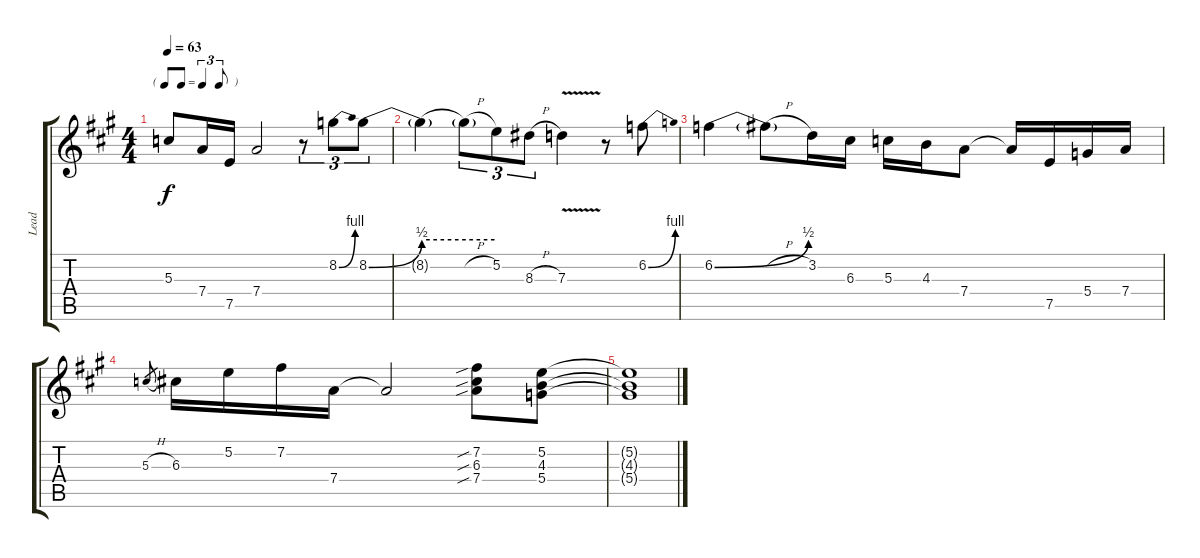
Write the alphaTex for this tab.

\track ("Lead" "Lead") {instrument electricguitarjazz}
\staff {score tabs}
\tuning (E4 B3 G3 D3 A2 E2) {hide}
\ts (4 4)
\tf triplet8th
\tempo 63
\clef g2
\ks a
5.3{t}.8{dy f} 7.4.16 7.5.16 7.4.2 r.8{tu (3 2)} 8.2{be (bend 0 0 60 4)}.8{tu (3 2)} 8.2{be (bend 0 0 60 2)}.8{tu (3 2)} |
8.2{be (hold 0 2 60 2) t}.4 8.2{h t}.8{tu (3 2)} 5.2.8{tu (3 2)} 8.3{h}.8{tu (3 2)} 7.3{v}.4 r.8 6.2{be (bend 0 0 60 4)}.8 |
6.2{be (bend 0 0 60 2)}.4 6.2{h t}.8 3.2.16 6.3.16 5.3.16 4.3.16 7.4.8 7.4{t}.16 7.5.16 5.4.16 7.4.16 |
5.3{h}.8{gr} 6.3.16 5.2.16 7.2.16 7.4.16 7.4{t}.2 (7.2{sib} 6.3{sib} 7.4{sib}).8 (5.2 4.3 5.4).8 |
(5.2{t} 4.3{t} 5.4{t}).1
